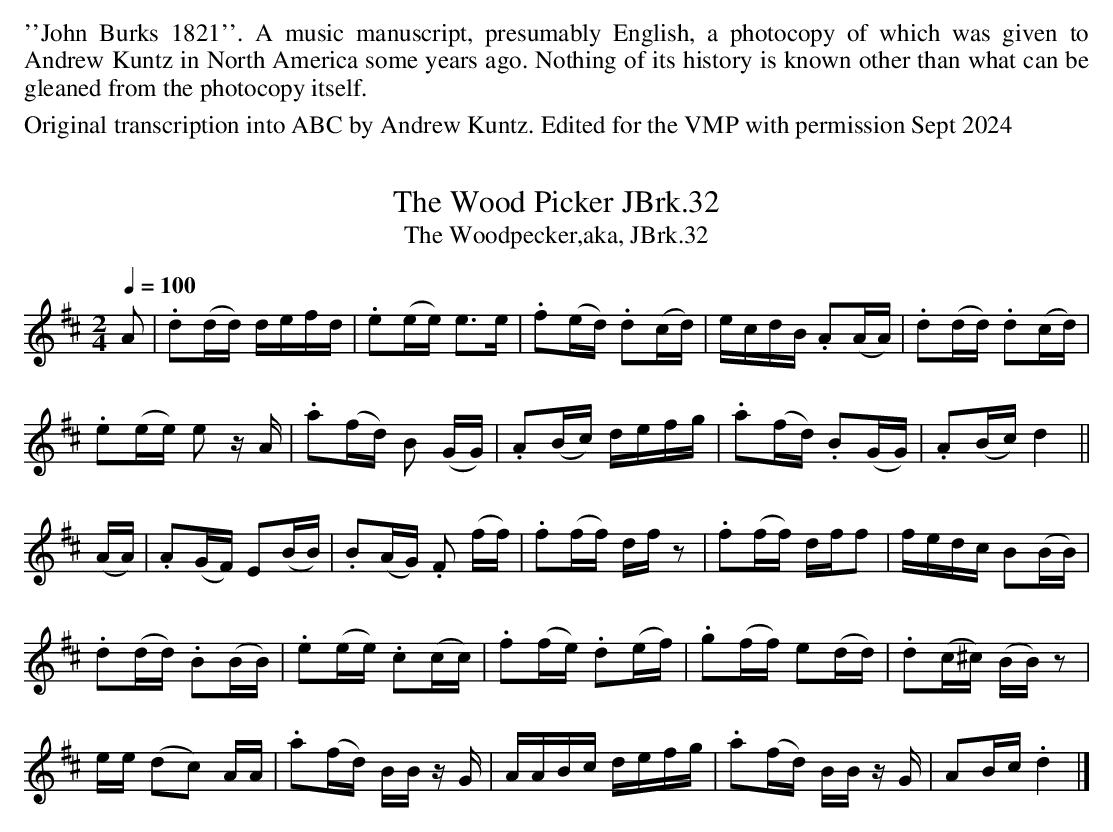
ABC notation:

X:1
T:Wood Picker JBrk.32, The
Q:1/4=100
T:Woodpecker,aka, JBrk.32, The
M:2/4
L:1/8
K:D
A|.d(d/d/) d/e/f/d/|.e(e/e/) e>e|.f(e/d/) .d(c/d/)|e/c/d/B/ .A(A/A/)|.d(d/d/) .d(c/d/)|
.e(e/e/) e z/A/|.a(f/d/) B (G/G/)|.A(B/c/) d/e/f/g/|.a(f/d/) .B(G/G/)|.A(B/c/) d2||
(A/A/)|.A(G/F/) E(B/B/)|.B(A/G/) .F (f/f/)|.f(f/f/) d/f/z|.f(f/f/) d/f/f|f/e/d/c/ B(B/B/)|
.d(d/d/) .B(B/B/)|.e(e/e/) .c(c/c/)|.f(f/e/) .d(e/f/)|.g(f/f/) e(d/d/)|.d(c/^c/) (B/B/)z|
e/e/ (dc) A/A/|.a(f/d/) B/B/ z/G/|A/A/B/c/ d/e/f/g/|.a(f/d/) B/B/ z/G/|AB/c/ .d2|]
